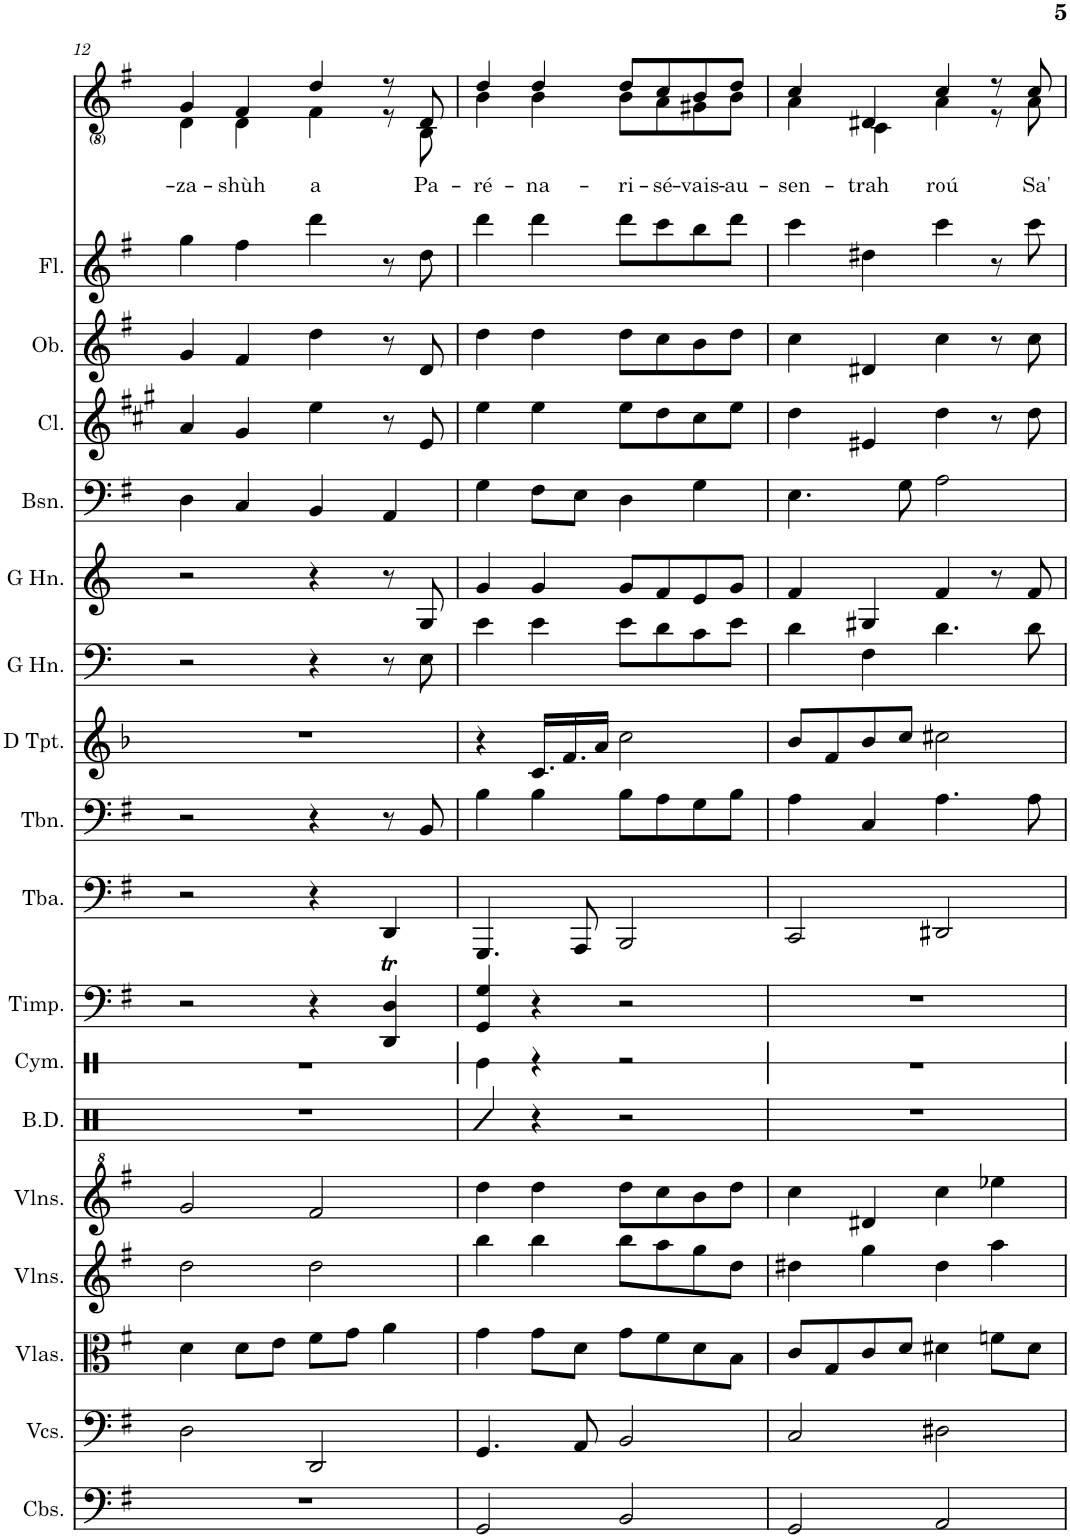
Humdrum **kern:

**kern	**kern	**kern	**kern	**kern	**kern	**kern	**kern	**kern	**kern	**kern	**kern	**kern	**kern	**kern	**kern	**kern	**kern	**text
*part18	*part17	*part16	*part15	*part14	*part13	*part12	*part11	*part10	*part9	*part8	*part7	*part6	*part5	*part4	*part3	*part2	*part1	*part1
*staff18	*staff17	*staff16	*staff15	*staff14	*staff13	*staff12	*staff11	*staff10	*staff9	*staff8	*staff7	*staff6	*staff5	*staff4	*staff3	*staff2	*staff1	*staff1
*I"Contrabasses	*I"Violoncellos	*I"Violas	*I"Violins	*I"Violins	*I"Bass Drums	*I"Cymbal	*I"Timpani	*I"Tuba	*I"Trombone	*I"D Trumpet	*I"Horn in G	*I"Horn in G	*I"Bassoon	*I"Clarinet	*I"Oboe	*I"Flute	*I"Voice	*
*I'Cbs.	*I'Vcs.	*I'Vlas.	*I'Vlns.	*I'Vlns.	*I'B.D.	*I'Cym.	*I'Timp.	*I'Tba.	*I'Tbn.	*I'D Tpt.	*	*	*I'Bsn.	*I'Cl.	*I'Ob.	*I'Fl.	*	*
!!LO:PB:g=z
*clefF4	*clefF4	*clefC3	*clefG2	*clefG^2	*clefX	*clefX	*clefF4	*clefF4	*clefF4	*clefG2	*clefF4	*clefG2	*clefF4	*clefG2	*clefG2	*clefG2	*clefG2	*
*Trd7c12	*	*	*	*	*	*	*	*	*	*Trd-1c-2	*Trd3c5	*Trd3c5	*	*Trd1c2	*	*	*	*
*k[f#]	*k[f#]	*k[f#]	*k[f#]	*k[f#]	*k[]	*k[]	*k[f#]	*k[f#]	*k[f#]	*k[b-]	*k[]	*k[]	*k[f#]	*k[f#c#g#]	*k[f#]	*k[f#]	*k[f#]	*
*M4/4	*M4/4	*M4/4	*M4/4	*M4/4	*M4/4	*M4/4	*M4/4	*M4/4	*M4/4	*M4/4	*M4/4	*M4/4	*M4/4	*M4/4	*M4/4	*M4/4	*M4/4	*
=12	=12	=12	=12	=12	=12	=12	=12	=12	=12	=12	=12	=12	=12	=12	=12	=12	=12	=12
!	!	!	!	!	!	!	!	!	!	!	!	!	!	!	!	!	!	!LO:LY:b
*	*	*	*	*	*	*	*	*	*	*	*	*	*	*	*	*	*^	*
1r	2D\	4d\	2dd\	2gg/	1r	1r	2r	2r	2r	1r	2r	2r	4D\	4a/	4g/	4gg\	4g/	4d\	-za-
!	!	!	!	!	!	!	!	!	!	!	!	!	!	!	!	!	!	!	!LO:LY:b
.	.	8d\L	.	.	.	.	.	.	.	.	.	.	4C/	4g#/	4f#/	4ff#\	4f#/	4d\	-shùh
.	.	8e\J	.	.	.	.	.	.	.	.	.	.	.	.	.	.	.	.	.
!	!	!	!	!	!	!	!	!	!	!	!	!	!	!	!	!	!	!	!LO:LY:b
.	2DD/	8f#\L	2dd\	2ff#/	.	.	4r	4r	4r	.	4r	4r	4BB/	4ee\	4dd\	4ddd\	4dd/	4f#\	a
.	.	8g\J	.	.	.	.	.	.	.	.	.	.	.	.	.	.	.	.	.
.	.	4a\	.	.	.	.	4DD/T 4D/T	4DD/	8r	.	8r	8r	4AA/	8r	8r	8r	8r	8r	.
!	!	!	!	!	!	!	!	!	!	!	!	!	!	!	!	!	!	!	!LO:LY:b
.	.	.	.	.	.	.	.	.	8BB/	.	8E\	8G/	.	8e/	8d/	8dd\	8d/	8B\	Pa-
=13	=13	=13	=13	=13	=13	=13	=13	=13	=13	=13	=13	=13	=13	=13	=13	=13	=13	=13	=13
!	!	!	!	!	!	!	!	!	!	!	!	!	!	!	!	!	!	!	!LO:LY:b
2GG/	4.GG/	4g\	4bb\	4ddd\	4R/	4Re\	4GG/ 4G/	4.GGG/	4B\	4r	4e\	4g/	4G\	4ee\	4dd\	4ddd\	4dd/	4b\	-ré-
!	!	!	!	!	!	!	!	!	!	!	!	!	!	!	!	!	!	!	!LO:LY:b
.	.	8g\L	4bb\	4ddd\	4r	4r	4r	.	4B\	16.c/LL	4e\	4g/	8F#\L	4ee\	4dd\	4ddd\	4dd/	4b\	-na-
.	.	.	.	.	.	.	.	.	.	16.f/	.	.	.	.	.	.	.	.	.
.	8AA/	8d\J	.	.	.	.	.	8AAA/	.	.	.	.	8E\J	.	.	.	.	.	.
.	.	.	.	.	.	.	.	.	.	16a/JJ	.	.	.	.	.	.	.	.	.
!	!	!	!	!	!	!	!	!	!	!	!	!	!	!	!	!	!	!	!LO:LY:b
2BB/	2BB/	8g\L	8bb\L	8ddd\L	2r	2r	2r	2BBB/	8B\L	2cc\	8e\L	8g/L	4D\	8ee\L	8dd\L	8ddd\L	8dd/L	8b\L	-ri-
!	!	!	!	!	!	!	!	!	!	!	!	!	!	!	!	!	!	!	!LO:LY:b
.	.	8f#\	8aa\	8ccc\	.	.	.	.	8A\	.	8d\	8f/	.	8dd\	8cc\	8ccc\	8cc/	8a\	-sé-
!	!	!	!	!	!	!	!	!	!	!	!	!	!	!	!	!	!	!	!LO:LY:b
.	.	8d\	8gg\	8bb\	.	.	.	.	8G\	.	8c\	8e/	4G\	8cc#\	8b\	8bb\	8b/	8g#X\	-vais-
!	!	!	!	!	!	!	!	!	!	!	!	!	!	!	!	!	!	!	!LO:LY:b
.	.	8B\J	8dd\J	8ddd\J	.	.	.	.	8B\J	.	8e\J	8g/J	.	8ee\J	8dd\J	8ddd\J	8dd/J	8b\J	-au-
=14	=14	=14	=14	=14	=14	=14	=14	=14	=14	=14	=14	=14	=14	=14	=14	=14	=14	=14	=14
!	!	!	!	!	!	!	!	!	!	!	!	!	!	!	!	!	!	!	!LO:LY:b
2GG/	2C/	8c/L	4dd#X\	4ccc\	1r	1r	1r	2CC/	4A\	8b-/L	4d\	4f/	4.E\	4dd\	4cc\	4ccc\	4cc/	4a\	-sen-
.	.	8G/	.	.	.	.	.	.	.	8f/	.	.	.	.	.	.	.	.	.
!	!	!	!	!	!	!	!	!	!	!	!	!	!	!	!	!	!	!	!LO:LY:b
.	.	8c/	4gg\	4dd#X/	.	.	.	.	4C/	8b-/	4F\	4G#X/	.	4e#X/	4d#X/	4dd#X\	4d#X/	4c\	-trah
.	.	8d/J	.	.	.	.	.	.	.	8cc/J	.	.	8G\	.	.	.	.	.	.
!	!	!	!	!	!	!	!	!	!	!	!	!	!	!	!	!	!	!	!LO:LY:b
2AA/	2D#X\	4d#X\	4dd#\	4ccc\	.	.	.	2DD#X/	4.A\	2cc#X\	4.d\	4f/	2A\	4dd\	4cc\	4ccc\	4cc/	4a\	roú
.	.	8fn\L	4aa\	4eee-X\	.	.	.	.	.	.	.	8r	.	8r	8r	8r	8r	8r	.
!	!	!	!	!	!	!	!	!	!	!	!	!	!	!	!	!	!	!	!LO:LY:b
.	.	8d#\J	.	.	.	.	.	.	8A\	.	8d\	8f/	.	8dd\	8cc\	8ccc\	8cc/	8a\	Sa'
*	*	*	*	*	*	*	*	*	*	*	*	*	*	*	*	*	*v	*v	*
=	=	=	=	=	=	=	=	=	=	=	=	=	=	=	=	=	=	=
*-	*-	*-	*-	*-	*-	*-	*-	*-	*-	*-	*-	*-	*-	*-	*-	*-	*-	*-
